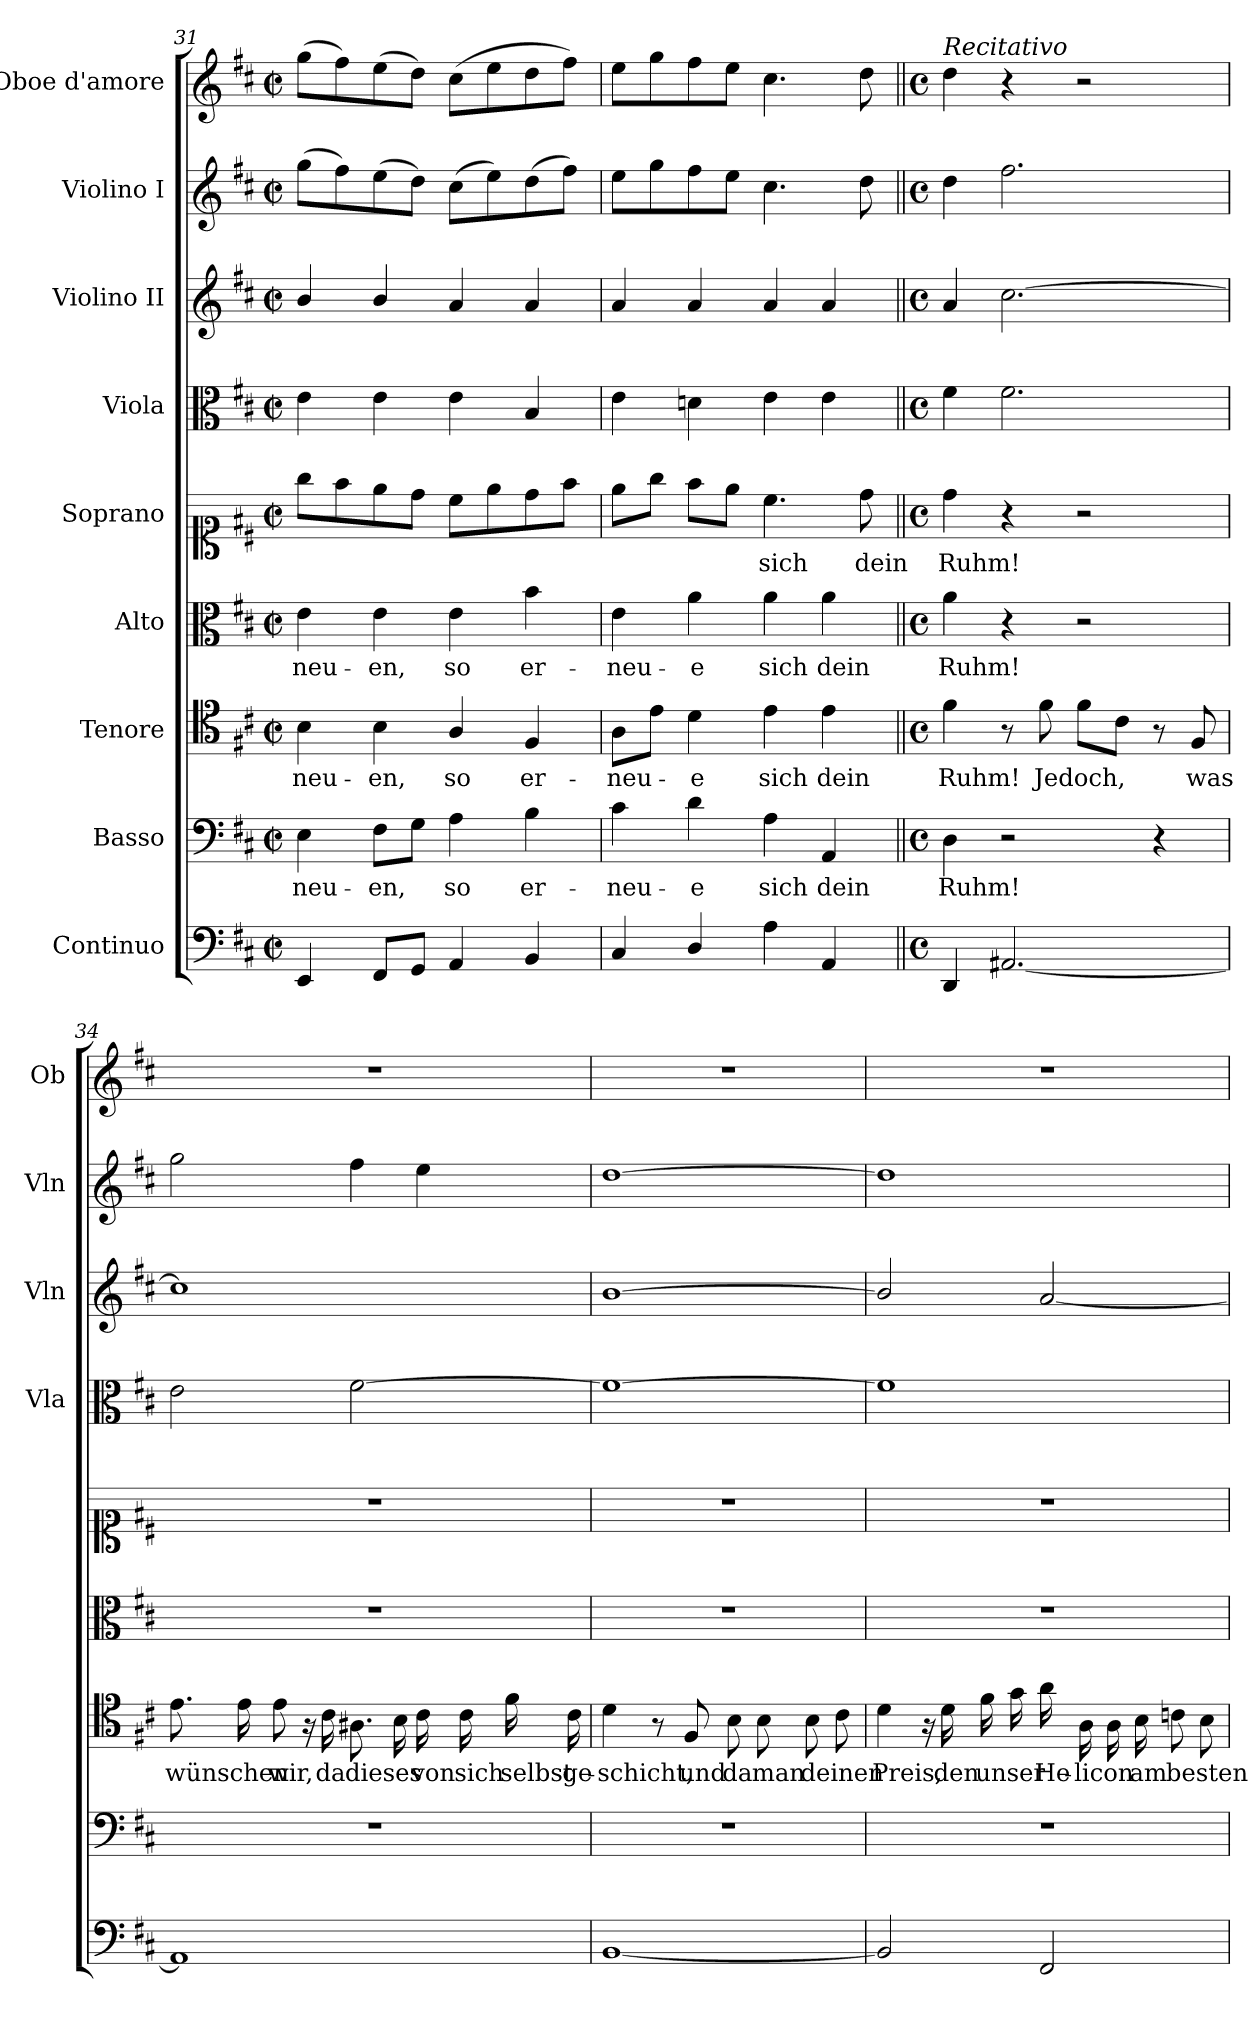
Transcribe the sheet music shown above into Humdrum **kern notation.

**kern	**kern	**text	**kern	**text	**kern	**text	**kern	**text	**kern	**kern	**kern	**kern
*part9	*part8	*part8	*part7	*part7	*part6	*part6	*part5	*part5	*part4	*part3	*part2	*part1
*staff9	*staff8	*staff8	*staff7	*staff7	*staff6	*staff6	*staff5	*staff5	*staff4	*staff3	*staff2	*staff1
*I"Continuo	*I"Basso	*	*I"Tenore	*	*I"Alto	*	*I"Soprano	*	*I"Viola	*I"Violino II	*I"Violino I	*I"Oboe d'amore
*	*	*	*	*	*	*	*	*	*I'Vla	*I'Vln	*I'Vln	*I'Ob
*clefF4	*clefF4	*	*clefC4	*	*clefC3	*	*clefC1	*	*clefC3	*clefG2	*clefG2	*clefG2
*k[f#c#]	*k[f#c#]	*	*k[f#c#]	*	*k[f#c#]	*	*k[f#c#]	*	*k[f#c#]	*k[f#c#]	*k[f#c#]	*k[f#c#]
*M2/2	*M2/2	*	*M2/2	*	*M2/2	*	*M2/2	*	*M2/2	*M2/2	*M2/2	*M2/2
*met(c|)	*met(c|)	*	*met(c|)	*	*met(c|)	*	*met(c|)	*	*met(c|)	*met(c|)	*met(c|)	*met(c|)
=31	=31	=31	=31	=31	=31	=31	=31	=31	=31	=31	=31	=31
!	!	!LO:LY:b	!	!LO:LY:b	!	!LO:LY:b	!	!	!	!	!	!
4EE/	4E\	-neu-	4B\	-neu-	4e\	-neu-	8gg\L	.	4e\	4b/	(8gg\L	(8gg\L
.	.	.	.	.	.	.	8ff#\	.	.	.	8ff#\)	8ff#\)
!	!	!LO:LY:b	!	!LO:LY:b	!	!LO:LY:b	!	!	!	!	!	!
8FF#/L	8F#\L	-en,	4B\	-en,	4e\	-en,	8ee\	.	4e\	4b/	(8ee\	(8ee\
8GG/J	8G\J	.	.	.	.	.	8dd\J	.	.	.	8dd\J)	8dd\J)
!	!	!LO:LY:b	!	!LO:LY:b	!	!LO:LY:b	!	!	!	!	!	!
4AA/	4A\	so	4A/	so	4e\	so	8cc#\L	.	4e\	4a/	(8cc#\L	(8cc#\L
.	.	.	.	.	.	.	8ee\	.	.	.	8ee\)	8ee\
!	!	!LO:LY:b	!	!LO:LY:b	!	!LO:LY:b	!	!	!	!	!	!
4BB/	4B\	er-	4F#/	er-	4b\	er-	8dd\	.	4B/	4a/	(8dd\	8dd\
.	.	.	.	.	.	.	8ff#\J	.	.	.	8ff#\J)	8ff#\J)
!!LO:PB:g=z
=32	=32	=32	=32	=32	=32	=32	=32	=32	=32	=32	=32	=32
!	!	!LO:LY:b	!	!LO:LY:b	!	!LO:LY:b	!	!	!	!	!	!
4C#/	4c#\	-neu-	8A\L	-neu-	4e\	-neu-	8ee\L	.	4e\	4a/	8ee\L	8ee\L
.	.	.	8e\J	.	.	.	8gg\J	.	.	.	8gg\	8gg\
!	!	!LO:LY:b	!	!LO:LY:b	!	!LO:LY:b	!	!	!	!	!	!
4D/	4d\	-e	4d\	-e	4a\	-e	8ff#\L	.	4dn\	4a/	8ff#\	8ff#\
.	.	.	.	.	.	.	8ee\J	.	.	.	8ee\J	8ee\J
!	!	!LO:LY:b	!	!LO:LY:b	!	!LO:LY:b	!	!LO:LY:b	!	!	!	!
4A\	4A\	sich	4e\	sich	4a\	sich	4.cc#\	sich	4e\	4a/	4.cc#\	4.cc#\
!	!	!LO:LY:b	!	!LO:LY:b	!	!LO:LY:b	!	!	!	!	!	!
4AA/	4AA/	dein	4e\	dein	4a\	dein	.	.	4e\	4a/	.	.
!	!	!	!	!	!	!	!	!LO:LY:b	!	!	!	!
.	.	.	.	.	.	.	8dd\	dein	.	.	8dd\	8dd\
=33||	=33||	=33||	=33||	=33||	=33||	=33||	=33||	=33||	=33||	=33||	=33||	=33||
*M4/4	*M4/4	*	*M4/4	*	*M4/4	*	*M4/4	*	*M4/4	*M4/4	*M4/4	*M4/4
*met(c)	*met(c)	*	*met(c)	*	*met(c)	*	*met(c)	*	*met(c)	*met(c)	*met(c)	*met(c)
!	!	!	!	!	!	!	!	!	!	!	!	!LO:TX:a:i:t=Recitativo
!	!	!LO:LY:b	!	!LO:LY:b	!	!LO:LY:b	!	!LO:LY:b	!	!	!	!
4DD/	4D\	Ruhm!	4f#\	Ruhm!	4a\	Ruhm!	4dd\	Ruhm!	4f#\	4a/	4dd\	4dd\
[2.AA#X/	2r	.	8r	.	4r	.	4r	.	2.f#\	[>2.cc#\	2.ff#\	4r
!	!	!	!	!LO:LY:b	!	!	!	!	!	!	!	!
.	.	.	8f#\	Jedoch,	.	.	.	.	.	.	.	.
.	.	.	8f#\L	.	2r	.	2r	.	.	.	.	2r
.	.	.	8c#\J	.	.	.	.	.	.	.	.	.
.	4r	.	8r	.	.	.	.	.	.	.	.	.
!	!	!	!	!LO:LY:b	!	!	!	!	!	!	!	!
.	.	.	8F#/	was	.	.	.	.	.	.	.	.
!!LO:PB:g=z
=34	=34	=34	=34	=34	=34	=34	=34	=34	=34	=34	=34	=34
!	!	!	!	!LO:LY:b	!	!	!	!	!	!	!	!
1AA#]	1r	.	8.e\	wünschen	1r	.	1r	.	2e\	1cc#]	2gg\	1r
.	.	.	16e\	.	.	.	.	.	.	.	.	.
!	!	!	!	!LO:LY:b	!	!	!	!	!	!	!	!
.	.	.	8e\	wir,	.	.	.	.	.	.	.	.
.	.	.	16r	.	.	.	.	.	.	.	.	.
!	!	!	!	!LO:LY:b	!	!	!	!	!	!	!	!
.	.	.	16c#\	da	.	.	.	.	.	.	.	.
!	!	!	!	!LO:LY:b	!	!	!	!	!	!	!	!
.	.	.	8.A#X\	dieses	.	.	.	.	[2f#\	.	4ff#\	.
.	.	.	16B\	.	.	.	.	.	.	.	.	.
!	!	!	!	!LO:LY:b	!	!	!	!	!	!	!	!
.	.	.	16c#\	von	.	.	.	.	.	.	4ee\	.
!	!	!	!	!LO:LY:b	!	!	!	!	!	!	!	!
.	.	.	16c#\	sich	.	.	.	.	.	.	.	.
!	!	!	!	!LO:LY:b	!	!	!	!	!	!	!	!
.	.	.	16f#\	selbst	.	.	.	.	.	.	.	.
!	!	!	!	!LO:LY:b	!	!	!	!	!	!	!	!
.	.	.	16c#\	ge-	.	.	.	.	.	.	.	.
=35	=35	=35	=35	=35	=35	=35	=35	=35	=35	=35	=35	=35
!	!	!	!	!LO:LY:b	!	!	!	!	!	!	!	!
[1BB	1r	.	4d\	-schicht,	1r	.	1r	.	1f#_	[1b	[1dd	1r
.	.	.	8r	.	.	.	.	.	.	.	.	.
!	!	!	!	!LO:LY:b	!	!	!	!	!	!	!	!
.	.	.	8F#/	und	.	.	.	.	.	.	.	.
!	!	!	!	!LO:LY:b	!	!	!	!	!	!	!	!
.	.	.	8B\	da	.	.	.	.	.	.	.	.
!	!	!	!	!LO:LY:b	!	!	!	!	!	!	!	!
.	.	.	8B\	man	.	.	.	.	.	.	.	.
!	!	!	!	!LO:LY:b	!	!	!	!	!	!	!	!
.	.	.	8B\	deinen	.	.	.	.	.	.	.	.
.	.	.	8c#\	.	.	.	.	.	.	.	.	.
=36	=36	=36	=36	=36	=36	=36	=36	=36	=36	=36	=36	=36
!	!	!	!	!LO:LY:b	!	!	!	!	!	!	!	!
2BB/]	1r	.	4d\	Preis,	1r	.	1r	.	1f#]	2b/]	1dd]	1r
.	.	.	16r	.	.	.	.	.	.	.	.	.
!	!	!	!	!LO:LY:b	!	!	!	!	!	!	!	!
.	.	.	16d\	den	.	.	.	.	.	.	.	.
!	!	!	!	!LO:LY:b	!	!	!	!	!	!	!	!
.	.	.	16f#\	unser	.	.	.	.	.	.	.	.
.	.	.	16g\	.	.	.	.	.	.	.	.	.
!	!	!	!	!LO:LY:b	!	!	!	!	!	!	!	!
2FF#/	.	.	16a\	He-	.	.	.	.	.	[2a/	.	.
!	!	!	!	!LO:LY:b	!	!	!	!	!	!	!	!
.	.	.	16A\	-licon	.	.	.	.	.	.	.	.
.	.	.	16A\	.	.	.	.	.	.	.	.	.
!	!	!	!	!LO:LY:b	!	!	!	!	!	!	!	!
.	.	.	16B\	am	.	.	.	.	.	.	.	.
!	!	!	!	!LO:LY:b	!	!	!	!	!	!	!	!
.	.	.	8cn\	besten	.	.	.	.	.	.	.	.
.	.	.	8B\	.	.	.	.	.	.	.	.	.
=	=	=	=	=	=	=	=	=	=	=	=	=
*-	*-	*-	*-	*-	*-	*-	*-	*-	*-	*-	*-	*-
